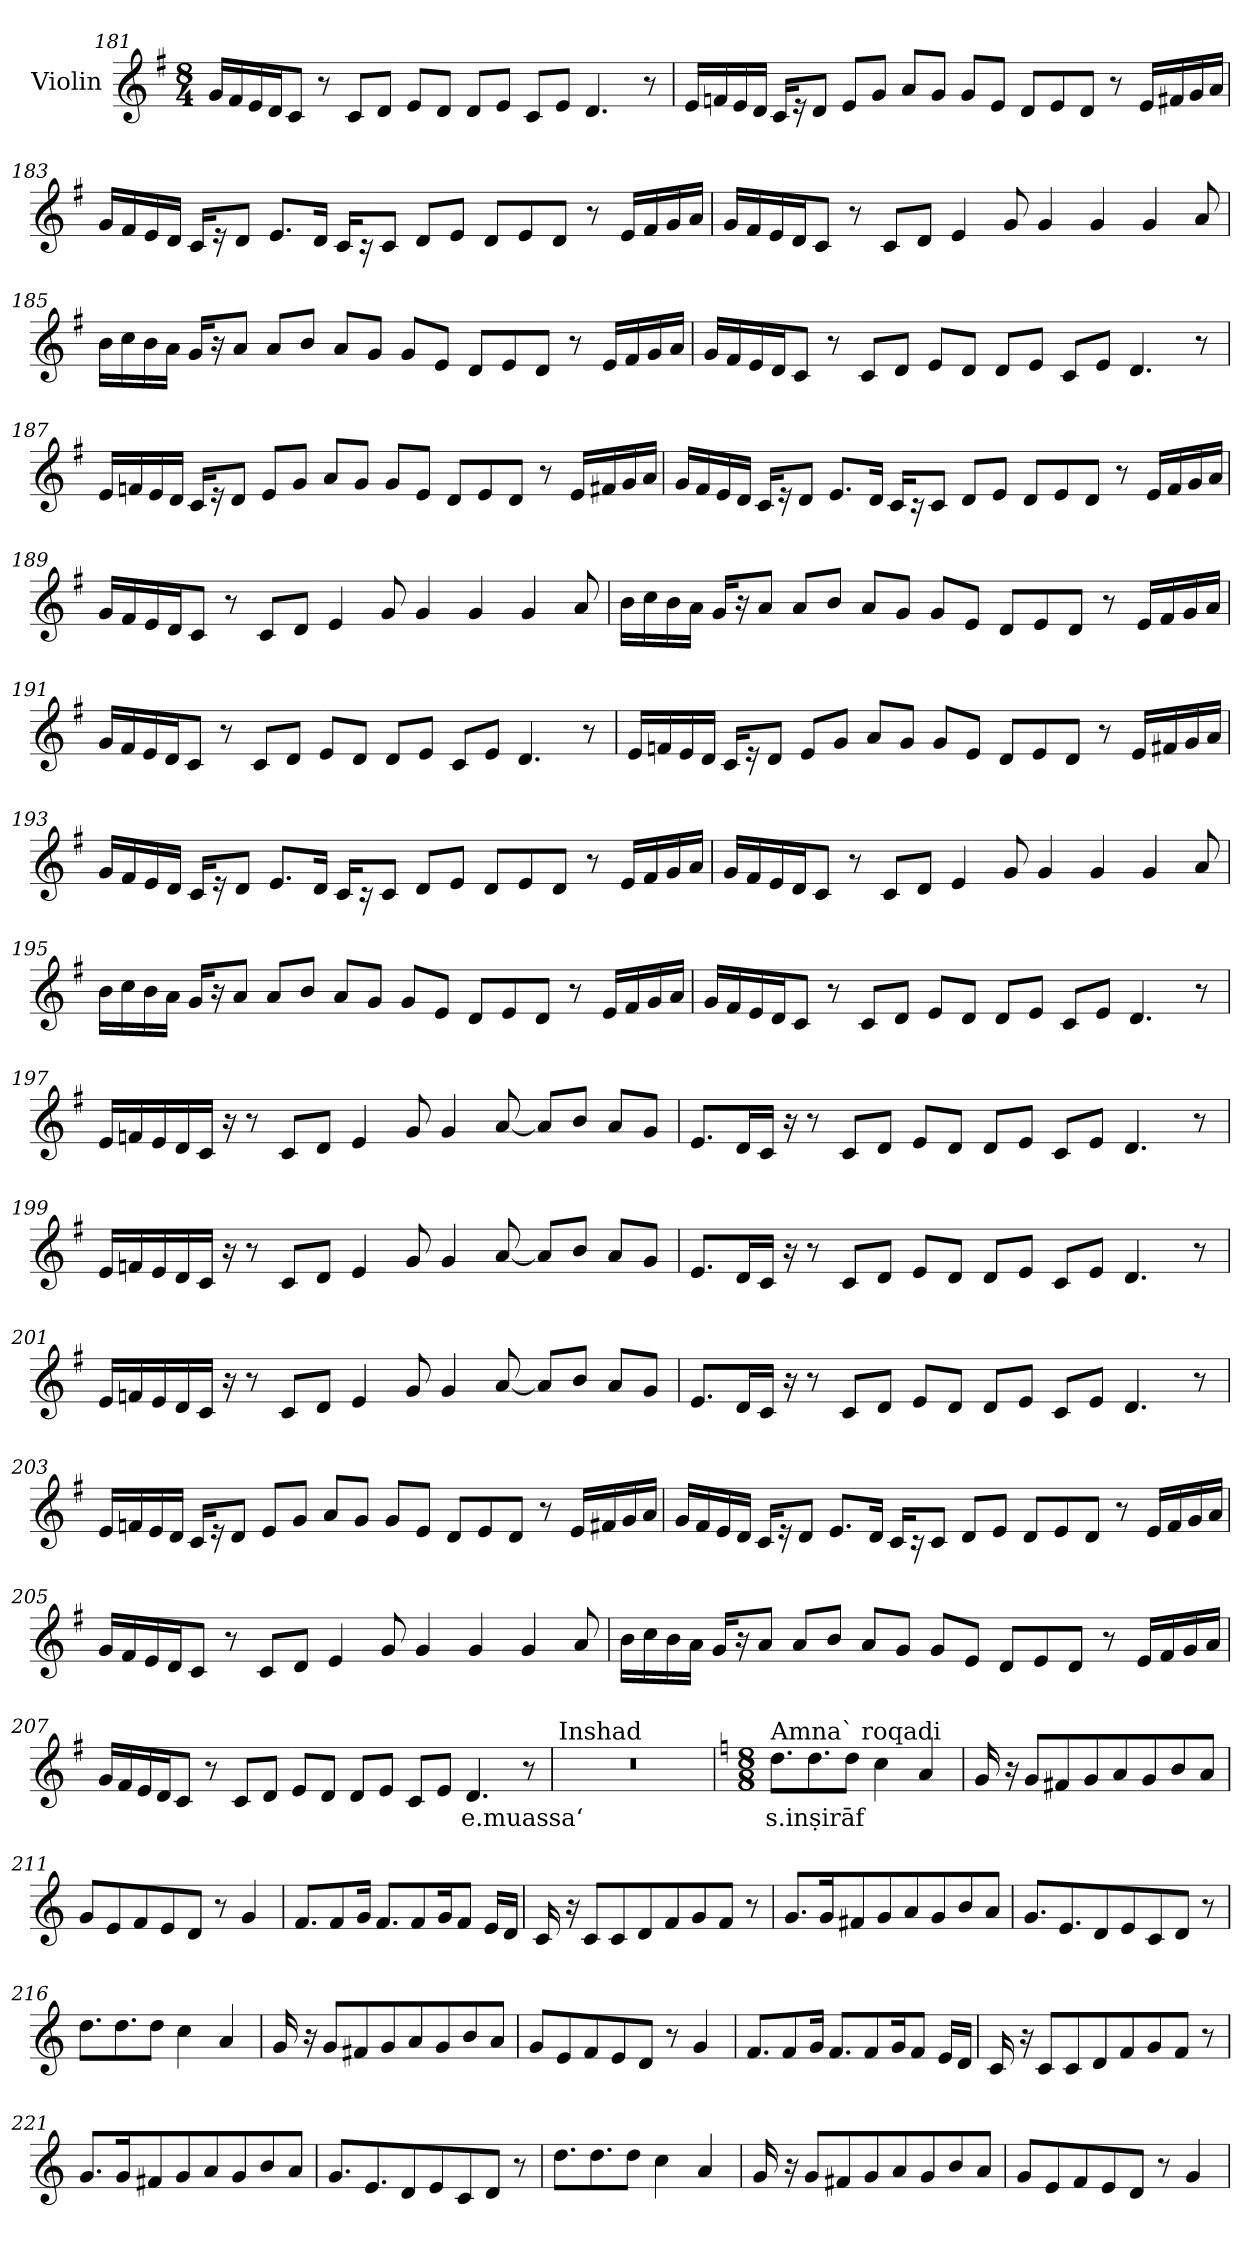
**kern	**text
*part1	*part1
*staff1	*staff1
*I"Violin	*
*clefG2	*
*k[f#]	*
*G:	*
*M8/4	*
=181	=181
16g/LL	.
16f#/	.
16e/	.
16d/J	.
8c/J	.
8r	.
8c/L	.
8d/J	.
8e/L	.
8d/J	.
8d/L	.
8e/J	.
8c/L	.
8e/J	.
4.d/	.
8r	.
!!LO:LB:g=z
=182	=182
16e/LL	.
16fn/	.
16e/	.
16d/JJ	.
16c/KL	.
16r	.
8d/J	.
8e/L	.
8g/J	.
8a/L	.
8g/J	.
8g/L	.
8e/J	.
8d/L	.
8e/	.
8d/J	.
8r	.
16e/LL	.
16f#X/	.
16g/	.
16a/JJ	.
!!LO:LB:g=z
=183	=183
16g/LL	.
16f#/	.
16e/	.
16d/JJ	.
16c/KL	.
16r	.
8d/J	.
8.e/L	.
16d/Jk	.
16c/KL	.
16r	.
8c/J	.
8d/L	.
8e/J	.
8d/L	.
8e/	.
8d/J	.
8r	.
16e/LL	.
16f#/	.
16g/	.
16a/JJ	.
=184	=184
16g/LL	.
16f#/	.
16e/	.
16d/J	.
8c/J	.
8r	.
8c/L	.
8d/J	.
4e/	.
8g/	.
4g/	.
4g/	.
4g/	.
8a/	.
!!LO:LB:g=z
=185	=185
16b\LL	.
16cc\	.
16b\	.
16a\JJ	.
16g/KL	.
16r	.
8a/J	.
8a/L	.
8b/J	.
8a/L	.
8g/J	.
8g/L	.
8e/J	.
8d/L	.
8e/	.
8d/J	.
8r	.
16e/LL	.
16f#/	.
16g/	.
16a/JJ	.
=186	=186
16g/LL	.
16f#/	.
16e/	.
16d/J	.
8c/J	.
8r	.
8c/L	.
8d/J	.
8e/L	.
8d/J	.
8d/L	.
8e/J	.
8c/L	.
8e/J	.
4.d/	.
8r	.
!!LO:PB:g=z
=187	=187
16e/LL	.
16fn/	.
16e/	.
16d/JJ	.
16c/KL	.
16r	.
8d/J	.
8e/L	.
8g/J	.
8a/L	.
8g/J	.
8g/L	.
8e/J	.
8d/L	.
8e/	.
8d/J	.
8r	.
16e/LL	.
16f#X/	.
16g/	.
16a/JJ	.
!!LO:LB:g=z
=188	=188
16g/LL	.
16f#/	.
16e/	.
16d/JJ	.
16c/KL	.
16r	.
8d/J	.
8.e/L	.
16d/Jk	.
16c/KL	.
16r	.
8c/J	.
8d/L	.
8e/J	.
8d/L	.
8e/	.
8d/J	.
8r	.
16e/LL	.
16f#/	.
16g/	.
16a/JJ	.
=189	=189
16g/LL	.
16f#/	.
16e/	.
16d/J	.
8c/J	.
8r	.
8c/L	.
8d/J	.
4e/	.
8g/	.
4g/	.
4g/	.
4g/	.
8a/	.
!!LO:LB:g=z
=190	=190
16b\LL	.
16cc\	.
16b\	.
16a\JJ	.
16g/KL	.
16r	.
8a/J	.
8a/L	.
8b/J	.
8a/L	.
8g/J	.
8g/L	.
8e/J	.
8d/L	.
8e/	.
8d/J	.
8r	.
16e/LL	.
16f#/	.
16g/	.
16a/JJ	.
=191	=191
16g/LL	.
16f#/	.
16e/	.
16d/J	.
8c/J	.
8r	.
8c/L	.
8d/J	.
8e/L	.
8d/J	.
8d/L	.
8e/J	.
8c/L	.
8e/J	.
4.d/	.
8r	.
!!LO:LB:g=z
=192	=192
16e/LL	.
16fn/	.
16e/	.
16d/JJ	.
16c/KL	.
16r	.
8d/J	.
8e/L	.
8g/J	.
8a/L	.
8g/J	.
8g/L	.
8e/J	.
8d/L	.
8e/	.
8d/J	.
8r	.
16e/LL	.
16f#X/	.
16g/	.
16a/JJ	.
!!LO:LB:g=z
=193	=193
16g/LL	.
16f#/	.
16e/	.
16d/JJ	.
16c/KL	.
16r	.
8d/J	.
8.e/L	.
16d/Jk	.
16c/KL	.
16r	.
8c/J	.
8d/L	.
8e/J	.
8d/L	.
8e/	.
8d/J	.
8r	.
16e/LL	.
16f#/	.
16g/	.
16a/JJ	.
=194	=194
16g/LL	.
16f#/	.
16e/	.
16d/J	.
8c/J	.
8r	.
8c/L	.
8d/J	.
4e/	.
8g/	.
4g/	.
4g/	.
4g/	.
8a/	.
!!LO:LB:g=z
=195	=195
16b\LL	.
16cc\	.
16b\	.
16a\JJ	.
16g/KL	.
16r	.
8a/J	.
8a/L	.
8b/J	.
8a/L	.
8g/J	.
8g/L	.
8e/J	.
8d/L	.
8e/	.
8d/J	.
8r	.
16e/LL	.
16f#/	.
16g/	.
16a/JJ	.
=196	=196
16g/LL	.
16f#/	.
16e/	.
16d/J	.
8c/J	.
8r	.
8c/L	.
8d/J	.
8e/L	.
8d/J	.
8d/L	.
8e/J	.
8c/L	.
8e/J	.
4.d/	.
8r	.
!!LO:LB:g=z
=197	=197
16e/LL	.
16fn/	.
16e/	.
16d/	.
16c/JJ	.
16r	.
8r	.
8c/L	.
8d/J	.
4e/	.
8g/	.
4g/	.
[8a/	.
8a/L]	.
8b/J	.
8a/L	.
8g/J	.
=198	=198
8.e/L	.
16d/L	.
16c/JJ	.
16r	.
8r	.
8c/L	.
8d/J	.
8e/L	.
8d/J	.
8d/L	.
8e/J	.
8c/L	.
8e/J	.
4.d/	.
8r	.
!!LO:LB:g=z
=199	=199
16e/LL	.
16fn/	.
16e/	.
16d/	.
16c/JJ	.
16r	.
8r	.
8c/L	.
8d/J	.
4e/	.
8g/	.
4g/	.
[8a/	.
8a/L]	.
8b/J	.
8a/L	.
8g/J	.
=200	=200
8.e/L	.
16d/L	.
16c/JJ	.
16r	.
8r	.
8c/L	.
8d/J	.
8e/L	.
8d/J	.
8d/L	.
8e/J	.
8c/L	.
8e/J	.
4.d/	.
8r	.
!!LO:PB:g=z
=201	=201
16e/LL	.
16fn/	.
16e/	.
16d/	.
16c/JJ	.
16r	.
8r	.
8c/L	.
8d/J	.
4e/	.
8g/	.
4g/	.
[8a/	.
8a/L]	.
8b/J	.
8a/L	.
8g/J	.
=202	=202
8.e/L	.
16d/L	.
16c/JJ	.
16r	.
8r	.
8c/L	.
8d/J	.
8e/L	.
8d/J	.
8d/L	.
8e/J	.
8c/L	.
8e/J	.
4.d/	.
8r	.
!!LO:LB:g=z
=203	=203
16e/LL	.
16fn/	.
16e/	.
16d/JJ	.
16c/KL	.
16r	.
8d/J	.
8e/L	.
8g/J	.
8a/L	.
8g/J	.
8g/L	.
8e/J	.
8d/L	.
8e/	.
8d/J	.
8r	.
16e/LL	.
16f#X/	.
16g/	.
16a/JJ	.
!!LO:LB:g=z
=204	=204
16g/LL	.
16f#/	.
16e/	.
16d/JJ	.
16c/KL	.
16r	.
8d/J	.
8.e/L	.
16d/Jk	.
16c/KL	.
16r	.
8c/J	.
8d/L	.
8e/J	.
8d/L	.
8e/	.
8d/J	.
8r	.
16e/LL	.
16f#/	.
16g/	.
16a/JJ	.
=205	=205
16g/LL	.
16f#/	.
16e/	.
16d/J	.
8c/J	.
8r	.
8c/L	.
8d/J	.
4e/	.
8g/	.
4g/	.
4g/	.
4g/	.
8a/	.
!!LO:LB:g=z
=206	=206
16b\LL	.
16cc\	.
16b\	.
16a\JJ	.
16g/KL	.
16r	.
8a/J	.
8a/L	.
8b/J	.
8a/L	.
8g/J	.
8g/L	.
8e/J	.
8d/L	.
8e/	.
8d/J	.
8r	.
16e/LL	.
16f#/	.
16g/	.
16a/JJ	.
=207	=207
16g/LL	.
16f#/	.
16e/	.
16d/J	.
8c/J	.
8r	.
8c/L	.
8d/J	.
8e/L	.
8d/J	.
8d/L	.
8e/J	.
8c/L	.
8e/J	.
!	!LO:LY:b
4.d/	e.muassa‘
8r	.
!!LO:LB:g=z
=208	=208
!LO:TX:a:t=Inshad	!
0r	.
=209	=209
*k[]	*
*C:	*
*M8/8	*
*MM70	*
!LO:TX:a:t=Amna` roqadi	!
!	!LO:LY:b
8.dd\L	s.inṣirāf
8.dd\	.
8dd\J	.
4cc\	.
4a/	.
=210	=210
16g/	.
16r	.
8g/L	.
8f#X/	.
8g/	.
8a/	.
8g/	.
8b/	.
8a/J	.
=211	=211
8g/L	.
8e/	.
8f/	.
8e/	.
8d/J	.
8r	.
4g/	.
!!LO:LB:g=z
=212	=212
8.f/L	.
8f/	.
16g/Jk	.
8.f/L	.
8f/	.
16g/K	.
8f/J	.
16e/LL	.
16d/JJ	.
=213	=213
16c/	.
16r	.
8c/L	.
8c/	.
8d/	.
8f/	.
8g/	.
8f/J	.
8r	.
=214	=214
8.g/L	.
16g/K	.
8f#X/	.
8g/	.
8a/	.
8g/	.
8b/	.
8a/J	.
=215	=215
8.g/L	.
8.e/	.
8d/	.
8e/	.
8c/	.
8d/J	.
8r	.
!!LO:LB:g=z
=216	=216
8.dd\L	.
8.dd\	.
8dd\J	.
4cc\	.
4a/	.
=217	=217
16g/	.
16r	.
8g/L	.
8f#X/	.
8g/	.
8a/	.
8g/	.
8b/	.
8a/J	.
=218	=218
8g/L	.
8e/	.
8f/	.
8e/	.
8d/J	.
8r	.
4g/	.
=219	=219
8.f/L	.
8f/	.
16g/Jk	.
8.f/L	.
8f/	.
16g/K	.
8f/J	.
16e/LL	.
16d/JJ	.
!!LO:LB:g=z
=220	=220
16c/	.
16r	.
8c/L	.
8c/	.
8d/	.
8f/	.
8g/	.
8f/J	.
8r	.
=221	=221
8.g/L	.
16g/K	.
8f#X/	.
8g/	.
8a/	.
8g/	.
8b/	.
8a/J	.
=222	=222
8.g/L	.
8.e/	.
8d/	.
8e/	.
8c/	.
8d/J	.
8r	.
=223	=223
8.dd\L	.
8.dd\	.
8dd\J	.
4cc\	.
4a/	.
!!LO:PB:g=z
=224	=224
16g/	.
16r	.
8g/L	.
8f#X/	.
8g/	.
8a/	.
8g/	.
8b/	.
8a/J	.
=225	=225
8g/L	.
8e/	.
8f/	.
8e/	.
8d/J	.
8r	.
4g/	.
=	=
*-	*-
